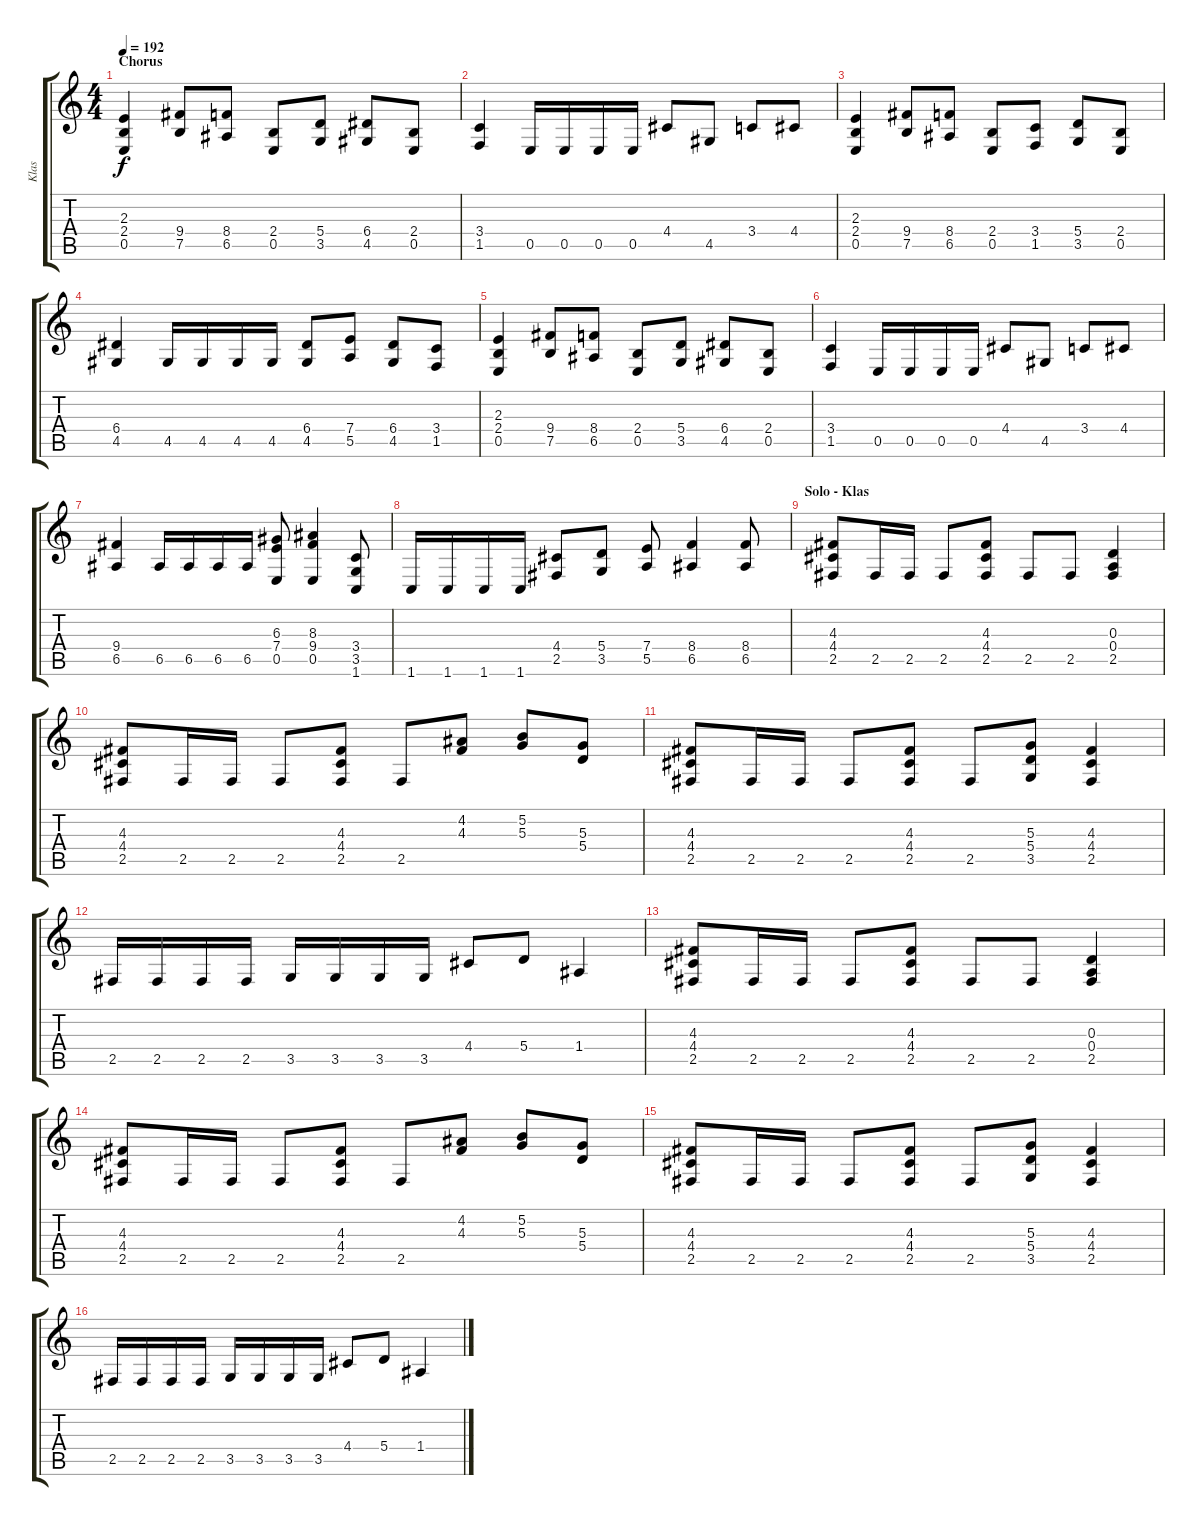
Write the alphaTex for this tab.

\track ("Klas" "Klas") {instrument distortionguitar}
\staff {score tabs}
\tuning (B3 Gb3 D3 A2 E2 B1) {hide}
\ts (4 4)
\section ("" "Chorus")
\tempo 192
\clef g2
\ks c
(2.3 2.4 0.5).4{dy f} (9.4 7.5).8 (8.4 6.5).8 (2.4 0.5).8 (5.4 3.5).8 (6.4 4.5).8 (2.4 0.5).8 |
(3.4 1.5).4 0.5.16 0.5.16 0.5.16 0.5.16 4.4.8 4.5.8 3.4.8 4.4.8 |
(2.3 2.4 0.5).4 (9.4 7.5).8 (8.4 6.5).8 (2.4 0.5).8 (3.4 1.5).8 (5.4 3.5).8 (2.4 0.5).8 |
(6.4 4.5).4 4.5.16 4.5.16 4.5.16 4.5.16 (6.4 4.5).8 (7.4 5.5).8 (6.4 4.5).8 (3.4 1.5).8 |
(2.3 2.4 0.5).4 (9.4 7.5).8 (8.4 6.5).8 (2.4 0.5).8 (5.4 3.5).8 (6.4 4.5).8 (2.4 0.5).8 |
(3.4 1.5).4 0.5.16 0.5.16 0.5.16 0.5.16 4.4.8 4.5.8 3.4.8 4.4.8 |
(9.4 6.5).4 6.5.16 6.5.16 6.5.16 6.5.16 (6.3 7.4 0.5).8 (8.3 9.4 0.5).4 (3.4 3.5 1.6).8 |
1.6.16 1.6.16 1.6.16 1.6.16 (4.4 2.5).8 (5.4 3.5).8 (7.4 5.5).8 (8.4 6.5).4 (8.4 6.5).8 |
\section ("" "Solo - Klas")
(4.3 4.4 2.5).8 2.5.16 2.5.16 2.5.8 (4.3 4.4 2.5).8 2.5.8 2.5.8 (0.3 0.4 2.5).4 |
(4.3 4.4 2.5).8 2.5.16 2.5.16 2.5.8 (4.3 4.4 2.5).8 2.5.8 (4.2 4.3).8 (5.2 5.3).8 (5.3 5.4).8 |
(4.3 4.4 2.5).8 2.5.16 2.5.16 2.5.8 (4.3 4.4 2.5).8 2.5.8 (5.3 5.4 3.5).8 (4.3 4.4 2.5).4 |
2.5.16 2.5.16 2.5.16 2.5.16 3.5.16 3.5.16 3.5.16 3.5.16 4.4.8 5.4.8 1.4.4 |
(4.3 4.4 2.5).8 2.5.16 2.5.16 2.5.8 (4.3 4.4 2.5).8 2.5.8 2.5.8 (0.3 0.4 2.5).4 |
(4.3 4.4 2.5).8 2.5.16 2.5.16 2.5.8 (4.3 4.4 2.5).8 2.5.8 (4.2 4.3).8 (5.2 5.3).8 (5.3 5.4).8 |
(4.3 4.4 2.5).8 2.5.16 2.5.16 2.5.8 (4.3 4.4 2.5).8 2.5.8 (5.3 5.4 3.5).8 (4.3 4.4 2.5).4 |
2.5.16 2.5.16 2.5.16 2.5.16 3.5.16 3.5.16 3.5.16 3.5.16 4.4.8 5.4.8 1.4.4
